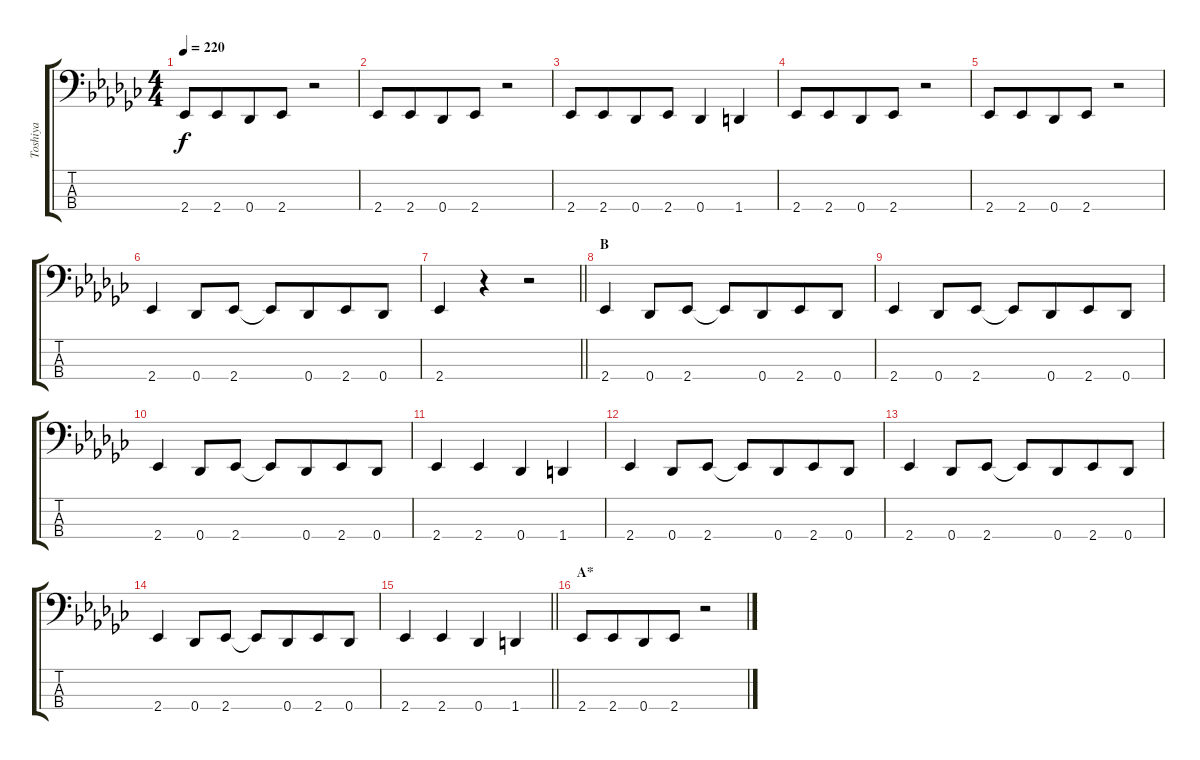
\track ("Toshiya" "Toshiya") {instrument electricbasspick}
\staff {score tabs}
\tuning (Gb2 Db2 Ab1 Db1) {hide}
\ts (4 4)
\tempo 220
\clef f4
\ks ebminor
2.4.8{dy f} 2.4.8{beam merge} 0.4.8 2.4.8 r.2 |
2.4.8 2.4.8{beam merge} 0.4.8 2.4.8 r.2 |
2.4.8 2.4.8{beam merge} 0.4.8 2.4.8 0.4.4 1.4.4 |
2.4.8 2.4.8{beam merge} 0.4.8 2.4.8 r.2 |
2.4.8 2.4.8{beam merge} 0.4.8 2.4.8 r.2 |
2.4.4 0.4.8 2.4.8 2.4{t}.8 0.4.8{beam merge} 2.4.8 0.4.8 |
\barLineRight lightlight
2.4.4 r.4 r.2 |
\section ("" "B")
2.4.4 0.4.8 2.4.8 2.4{t}.8 0.4.8{beam merge} 2.4.8 0.4.8 |
2.4.4 0.4.8 2.4.8 2.4{t}.8 0.4.8{beam merge} 2.4.8 0.4.8 |
2.4.4 0.4.8 2.4.8 2.4{t}.8 0.4.8{beam merge} 2.4.8 0.4.8 |
2.4.4 2.4.4 0.4.4 1.4.4 |
2.4.4 0.4.8 2.4.8 2.4{t}.8 0.4.8{beam merge} 2.4.8 0.4.8 |
2.4.4 0.4.8 2.4.8 2.4{t}.8 0.4.8{beam merge} 2.4.8 0.4.8 |
2.4.4 0.4.8 2.4.8 2.4{t}.8 0.4.8{beam merge} 2.4.8 0.4.8 |
\barLineRight lightlight
2.4.4 2.4.4 0.4.4 1.4.4 |
\section ("" "A*")
2.4.8 2.4.8{beam merge} 0.4.8 2.4.8 r.2
